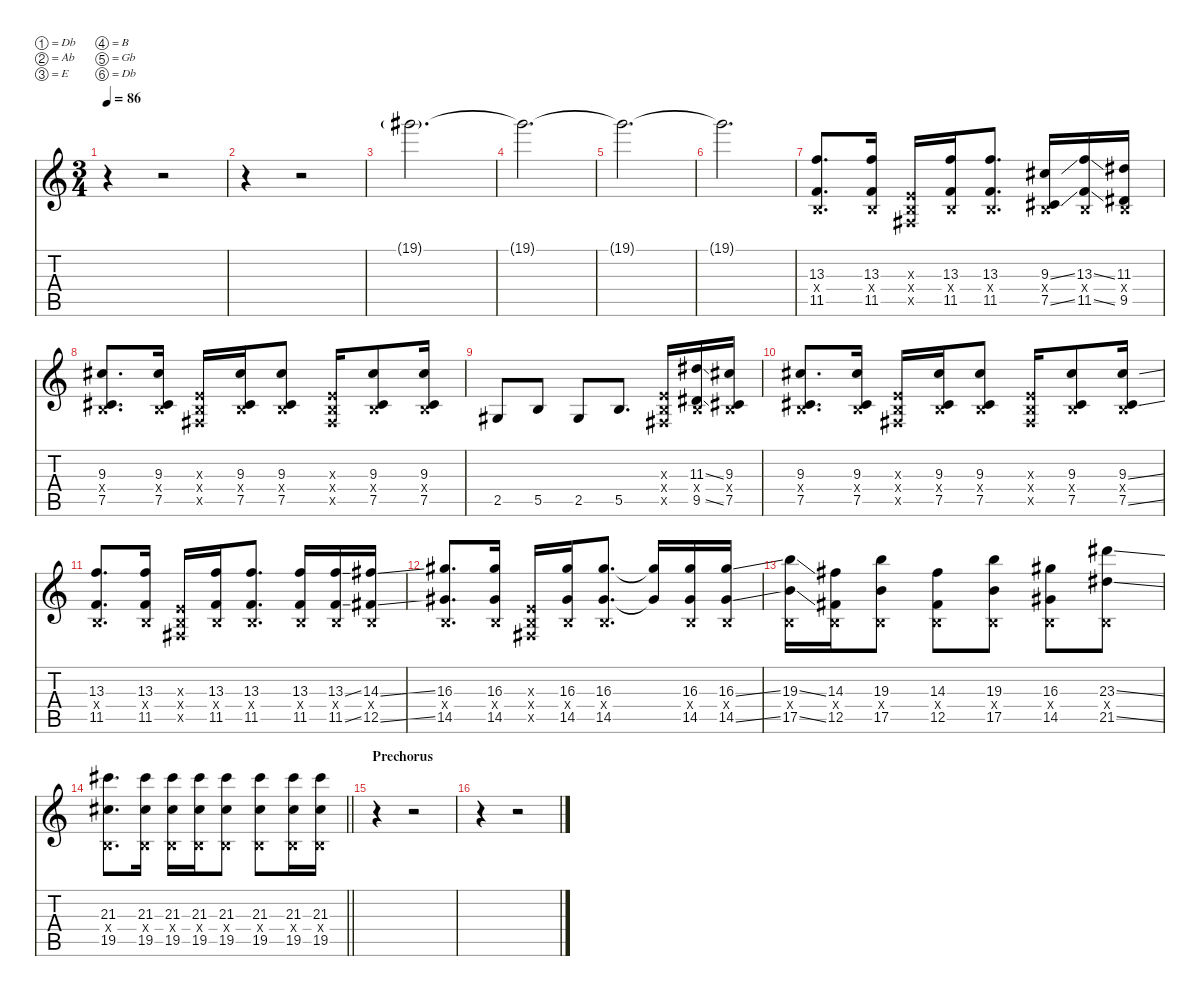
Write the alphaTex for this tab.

\defaultSystemsLayout 4
\hideDynamics
\bracketExtendMode nobrackets
\singleTrackTrackNamePolicy hidden
\multiTrackTrackNamePolicy hidden
\otherSystemsTrackNameOrientation horizontal
\track ("Lead Guitar (R)" "dist.guit.") {instrument distortionguitar}
\staff {score tabs}
\tuning (Db4 Ab3 E3 B2 Gb2 Db2)
\ts (3 4)
\tempo 86
\clef g2
\ks c
r.4{dy f beam Down} r.2{beam Down} |
r.4{beam Down} r.2{beam Down} |
19.1{g acc #}.2{d dy mf beam Down} |
19.1{t acc #}.2{d dy f beam Down} |
19.1{t acc #}.2{d beam Down} |
19.1{t acc #}.2{d beam Down} |
(13.3 0.4{x} 11.5).8{d beam Up} (13.3 0.4{x} 11.5).16{beam Up} (0.3{x} 0.4{x} 0.5{x acc #}).16{beam Up} (13.3 0.4{x} 11.5).16{beam Up} (13.3 0.4{x} 11.5).8{d beam Up} (9.3{ss acc #} 0.4{x} 7.5{ss acc #}).16{beam Up} (13.3{ss} 0.4{x} 11.5{ss}).16{beam Up} (11.3{acc #} 0.4{x} 9.5{acc #}).16{beam Up} |
(9.3{acc #} 0.4{x} 7.5{acc #}).8{d beam Up} (9.3{acc #} 0.4{x} 7.5{acc #}).16{beam Up} (0.3{x} 0.4{x} 0.5{x acc #}).16{beam Up} (9.3{acc #} 0.4{x} 7.5{acc #}).16{beam Up} (9.3{acc #} 0.4{x} 7.5{acc #}).8{beam Up} (0.3{x} 0.4{x} 0.5{x acc #}).16{beam Up} (9.3{acc #} 0.4{x} 7.5{acc #}).8{beam Up} (9.3{acc #} 0.4{x} 7.5{acc #}).16{beam Up} |
2.5{acc #}.8{beam Up} 5.5.8{beam Up} 2.5{acc #}.8{beam Up} 5.5.8{d beam Up} (0.3{x} 0.4{x} 0.5{x acc #}).16{beam Up} (11.3{ss acc #} 0.4{x} 9.5{ss acc #}).16{beam Up} (9.3{acc #} 0.4{x} 7.5{acc #}).16{beam Up} |
(9.3{acc #} 0.4{x} 7.5{acc #}).8{d beam Up} (9.3{acc #} 0.4{x} 7.5{acc #}).16{beam Up} (0.3{x} 0.4{x} 0.5{x acc #}).16{beam Up} (9.3{acc #} 0.4{x} 7.5{acc #}).16{beam Up} (9.3{acc #} 0.4{x} 7.5{acc #}).8{beam Up} (0.3{x} 0.4{x} 0.5{x acc #}).16{beam Up} (9.3{acc #} 0.4{x} 7.5{acc #}).8{beam Up} (9.3{ss acc #} 0.4{x} 7.5{ss acc #}).16{beam Up} |
(13.3 0.4{x} 11.5).8{d beam Up} (13.3 0.4{x} 11.5).16{beam Up} (0.3{x} 0.4{x} 0.5{x acc #}).16{beam Up} (13.3 0.4{x} 11.5).16{beam Up} (13.3 0.4{x} 11.5).8{d beam Up} (13.3 0.4{x} 11.5).16{beam Up} (13.3{ss} 0.4{x} 11.5{ss}).16{beam Up} (14.3{ss acc #} 0.4{x} 12.5{ss acc #}).16{beam Up} |
(16.3{acc #} 0.4{x} 14.5{acc #}).8{d beam Up} (16.3{acc #} 0.4{x} 14.5{acc #}).16{beam Up} (0.3{x} 0.4{x} 0.5{x acc #}).16{beam Up} (16.3{acc #} 0.4{x} 14.5{acc #}).16{beam Up} (16.3{acc #} 0.4{x} 14.5{acc #}).8{d beam Up} (16.3{t acc #} 14.5{t acc #}).16{beam Up} (16.3{acc #} 0.4{x} 14.5{acc #}).16{beam Up} (16.3{ss acc #} 0.4{x} 14.5{ss acc #}).16{beam Up} |
(19.3{ss} 0.4{x} 17.5{ss}).16{beam Down} (14.3{acc #} 0.4{x} 12.5{acc #}).16{beam Down} (19.3 0.4{x} 17.5).8{beam Down} (14.3{acc #} 0.4{x} 12.5{acc #}).8{beam Down} (19.3 0.4{x} 17.5).8{beam Down} (16.3{acc #} 0.4{x} 14.5{acc #}).8{beam Down} (23.3{ss acc #} 0.4{x} 21.5{ss acc #}).8{beam Down} |
\barLineRight lightlight
(21.3{acc #} 0.4{x} 19.5{acc #}).8{d beam Down} (21.3{acc #} 0.4{x} 19.5{acc #}).16{beam Down} (21.3{acc #} 0.4{x} 19.5{acc #}).16{beam Down} (21.3{acc #} 0.4{x} 19.5{acc #}).16{beam Down} (21.3{acc #} 0.4{x} 19.5{acc #}).8{beam Down} (21.3{acc #} 0.4{x} 19.5{acc #}).8{beam Down} (21.3{acc #} 0.4{x} 19.5{acc #}).16{beam Down} (21.3{acc #} 0.4{x} 19.5{acc #}).16{beam Down} |
\section ("" "Prechorus")
r.4{beam Down} r.2{beam Down} |
r.4{beam Down} r.2{beam Down}
